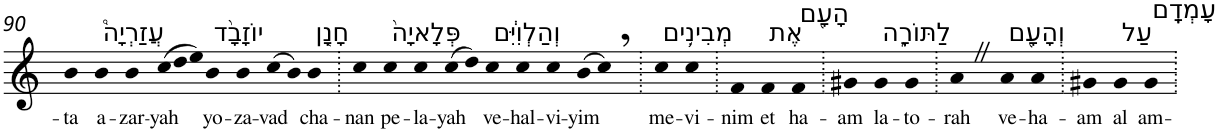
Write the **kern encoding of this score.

**kern	**text
*part1	*part1
*staff1	*staff1
*I"Piano	*
*I'Pno	*
!!LO:PB:g=z
*clefG2	*
*k[]	*
=90	=90
!	!LO:LY:b
4b	-ta
!LO:TX:a:t=עֲזַרְיָה֩	!
!	!LO:LY:b
4b	a-
!	!LO:LY:b
4b	-zar-
*Xtuplet	*
!	!LO:LY:b
(>12cc	-yah
12dd	.
12ee)	.
!LO:TX:a:t=יוֹזָבָ֨ד	!
!	!LO:LY:b
4b	yo-
!	!LO:LY:b
4b	-za-
!	!LO:LY:b
(>8cc	-vad
8b)	.
!LO:TX:a:t=חָנָ֤ן	!
!	!LO:LY:b
4b	cha-
=91.	=91.
!	!LO:LY:b
4cc	-nan
!LO:TX:a:t=פְּלָאיָה֙	!
!	!LO:LY:b
4cc	pe-
!	!LO:LY:b
4cc	-la-
!	!LO:LY:b
(>8cc	-yah
8dd)	.
!LO:TX:a:t=וְהַלְוִיִּ֔ם	!
!	!LO:LY:b
4cc	ve-
!	!LO:LY:b
4cc	-hal-
!	!LO:LY:b
4cc	-vi-
!	!LO:LY:b
(>8b	-yim
8cc,)	.
=92.	=92.
!LO:TX:a:t=מְבִינִ֥ים	!
!	!LO:LY:b
4cc	me-
!	!LO:LY:b
4cc	-vi-
=93.	=93.
!	!LO:LY:b
4f	-nim
!LO:TX:a:t=אֶת	!
!	!LO:LY:b
4f	et
!LO:TX:a:t=הָעָ֖ם	!
!	!LO:LY:b
4f	ha-
=94.	=94.
!	!LO:LY:b
4g#X	-am
!LO:TX:a:t=לַתּוֹרָ֑ה	!
!	!LO:LY:b
4g#	la-
!	!LO:LY:b
4g#	-to-
=95.	=95.
!	!LO:LY:b
4aZ	-rah
!LO:TX:a:t=וְהָעָ֖ם	!
!	!LO:LY:b
4a	ve-
!	!LO:LY:b
4a	-ha-
=96.	=96.
!	!LO:LY:b
4g#X	-am
!LO:TX:a:t=עַל	!
!	!LO:LY:b
4g#	al
!LO:TX:a:t=עָמְדָֽם	!
!	!LO:LY:b
4g#	am-
=.	=.
*-	*-
